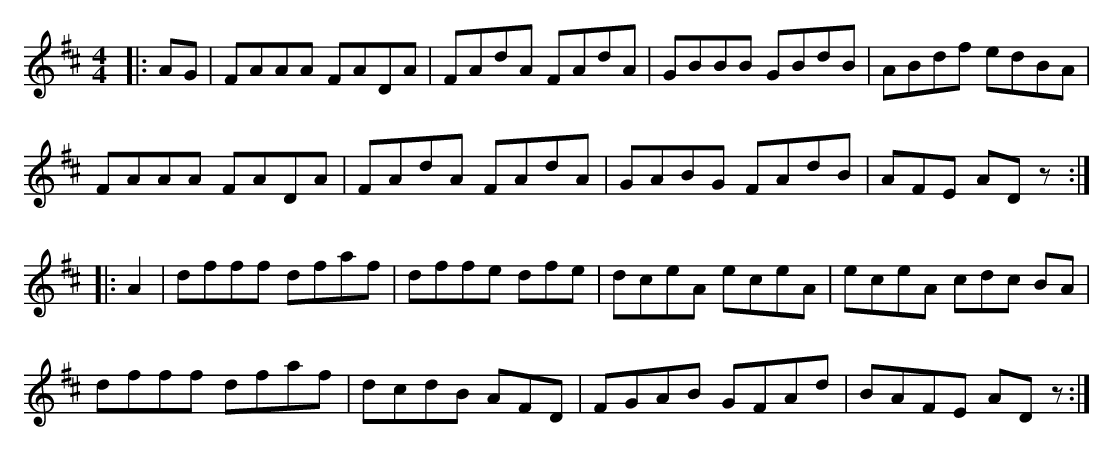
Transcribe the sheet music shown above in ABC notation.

X:1
M:4/4
K:Bmin
|:AG|FAAA FADA|FAdA FAdA|GBBB GBdB|ABdf edBA|
FAAA FADA|FAdA FAdA|GABG FAdB|AFE ADz:|
|:A2|dfff dfaf|dffe dfe|dceA eceA|eceA cdc BA|
dfff dfaf|dcdB AFD|FGAB GFAd|BAFE ADz:|
